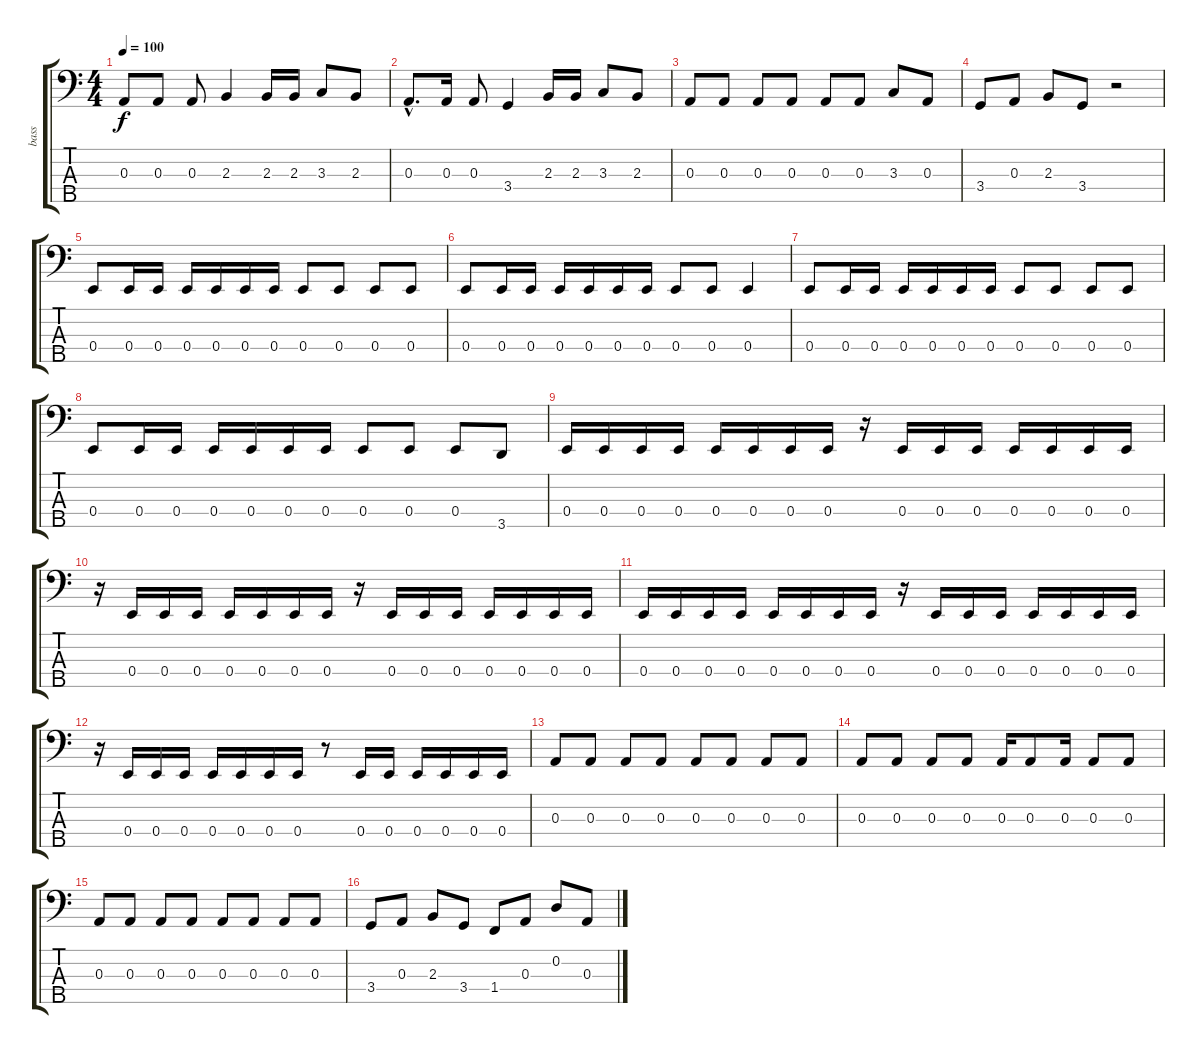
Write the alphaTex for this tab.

\track ("bass" "bass") {instrument electricbassfinger}
\staff {score tabs}
\tuning (G2 D2 A1 E1 B0) {hide}
\ts (4 4)
\tempo 100
\clef f4
\ks c
0.3.8{dy f} 0.3.8 0.3.8 2.3.4 2.3.16 2.3.16 3.3.8 2.3.8 |
0.3{hac}.8{d} 0.3.16 0.3.8 3.4.4 2.3.16 2.3.16 3.3.8 2.3.8 |
0.3.8 0.3.8 0.3.8 0.3.8 0.3.8 0.3.8 3.3.8 0.3.8 |
3.4.8 0.3.8 2.3.8 3.4.8 r.2 |
0.4.8 0.4.16 0.4.16 0.4.16 0.4.16 0.4.16 0.4.16 0.4.8 0.4.8 0.4.8 0.4.8 |
0.4.8 0.4.16 0.4.16 0.4.16 0.4.16 0.4.16 0.4.16 0.4.8 0.4.8 0.4.4 |
0.4.8 0.4.16 0.4.16 0.4.16 0.4.16 0.4.16 0.4.16 0.4.8 0.4.8 0.4.8 0.4.8 |
0.4.8 0.4.16 0.4.16 0.4.16 0.4.16 0.4.16 0.4.16 0.4.8 0.4.8 0.4.8 3.5.8 |
0.4.16 0.4.16 0.4.16 0.4.16 0.4.16 0.4.16 0.4.16 0.4.16 r.16 0.4.16 0.4.16 0.4.16 0.4.16 0.4.16 0.4.16 0.4.16 |
r.16 0.4.16 0.4.16 0.4.16 0.4.16 0.4.16 0.4.16 0.4.16 r.16 0.4.16 0.4.16 0.4.16 0.4.16 0.4.16 0.4.16 0.4.16 |
0.4.16 0.4.16 0.4.16 0.4.16 0.4.16 0.4.16 0.4.16 0.4.16 r.16 0.4.16 0.4.16 0.4.16 0.4.16 0.4.16 0.4.16 0.4.16 |
r.16 0.4.16 0.4.16 0.4.16 0.4.16 0.4.16 0.4.16 0.4.16 r.8 0.4.16 0.4.16 0.4.16 0.4.16 0.4.16 0.4.16 |
0.3.8 0.3.8 0.3.8 0.3.8 0.3.8 0.3.8 0.3.8 0.3.8 |
0.3.8 0.3.8 0.3.8 0.3.8 0.3.16 0.3.8 0.3.16 0.3.8 0.3.8 |
0.3.8 0.3.8 0.3.8 0.3.8 0.3.8 0.3.8 0.3.8 0.3.8 |
3.4.8 0.3.8 2.3.8 3.4.8 1.4.8 0.3.8 0.2.8 0.3.8
